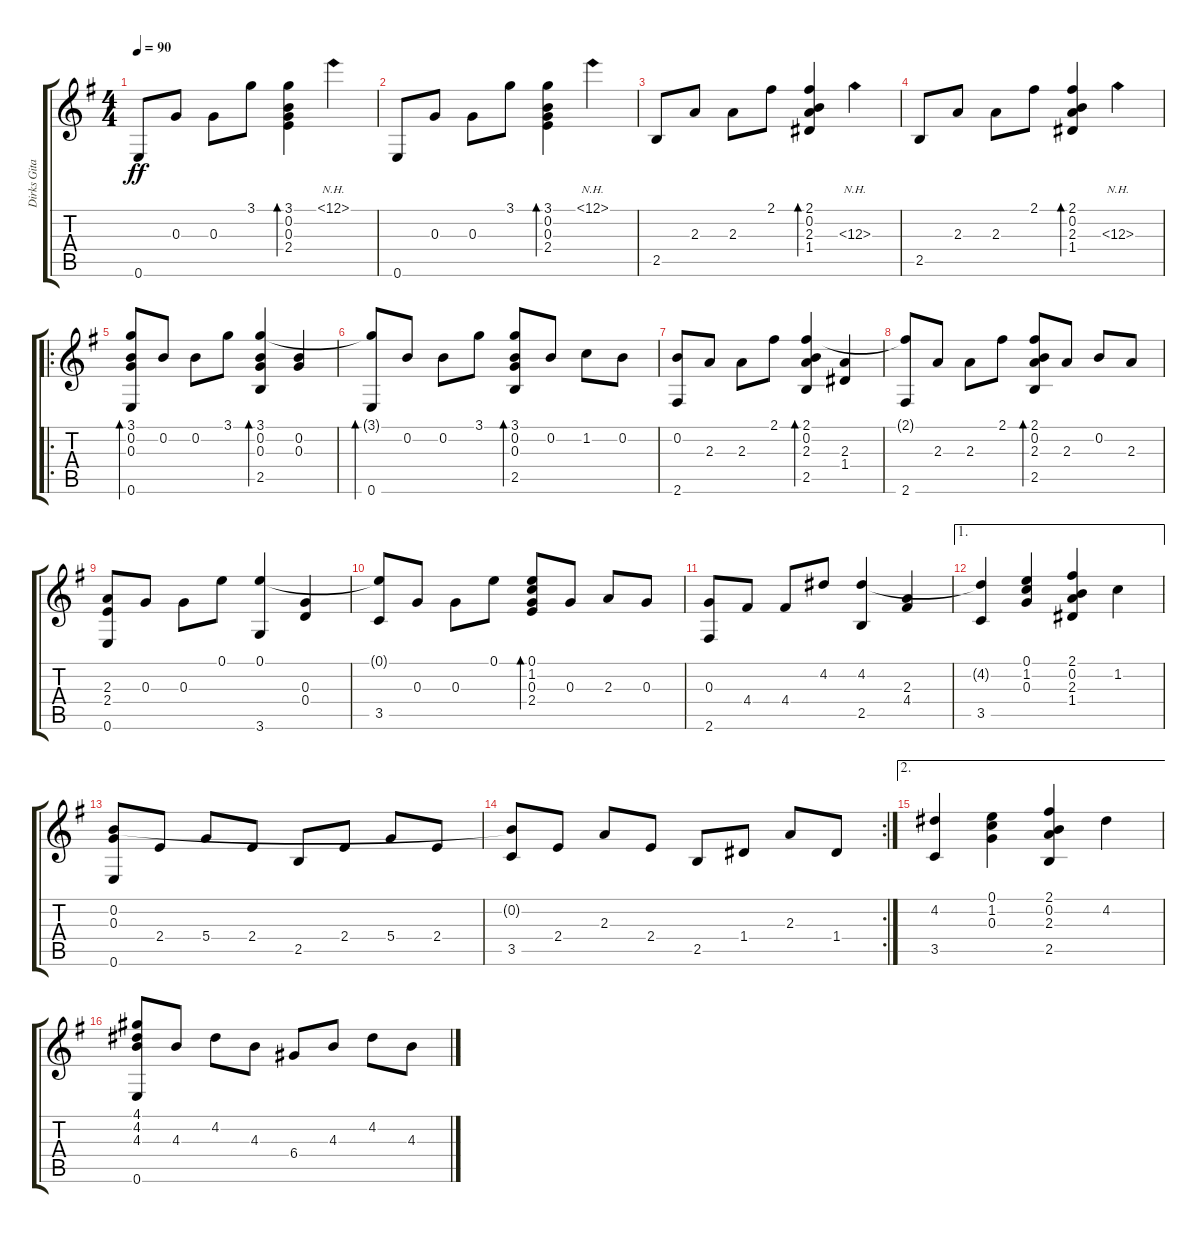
\track ("Dirks Gitarre" "Dirks Gita") {instrument acousticguitarnylon}
\staff {score tabs}
\tuning (E4 B3 G3 D3 A2 E2) {hide}
\ts (4 4)
\tempo 90
\clef g2
\ks g
0.6.8{dy ff instrument acousticguitarnylon} 0.3.8{beam Up} 0.3.8 3.1.8 (3.1 0.2 0.3 2.4).4{bd 240} 12.1{nh}.4 |
0.6.8 0.3.8{beam Up} 0.3.8 3.1.8 (3.1 0.2 0.3 2.4).4{bd 240} 12.1{nh}.4 |
2.5.8 2.3.8{beam Up} 2.3.8 2.1.8 (2.1 0.2 2.3 1.4).4{bd 240} 12.3{nh}.4 |
2.5.8 2.3.8{beam Up} 2.3.8 2.1.8 (2.1 0.2 2.3 1.4).4{bd 240} 12.3{nh}.4 |
\ro
(3.1 0.2 0.3 0.6).8{bd 240} 0.2.8 0.2.8 3.1.8 (3.1 0.2 0.3 2.5).4{bd 240} (0.2 0.3).4 |
(3.1{t} 0.6).8{bd 240} 0.2.8 0.2.8 3.1.8 (3.1 0.2 0.3 2.5).8{bd 240} 0.2.8 1.2.8 0.2.8 |
(0.2 2.6).8 2.3.8 2.3.8 2.1.8 (2.1 0.2 2.3 2.5).4{bd 240} (2.3 1.4).4 |
(2.1{t} 2.6).8 2.3.8 2.3.8 2.1.8 (2.1 0.2 2.3 2.5).8{bd 240} 2.3.8 0.2.8 2.3.8 |
(2.3 2.4 0.6).8 0.3.8 0.3.8 0.1.8 (0.1 3.6).4 (0.3 0.4).4 |
(0.1{t} 3.5).8 0.3.8 0.3.8 0.1.8 (0.1 1.2 0.3 2.4).8{bd 240} 0.3.8 2.3.8 0.3.8 |
(0.3 2.6).8 4.4.8 4.4.8 4.2.8 (4.2 2.5).4 (2.3 4.4).4 |
\ae 1
(4.2{t} 3.5).4 (0.1 1.2 0.3).4{beam Up} (2.1 0.2 2.3 1.4).4{beam Up} 1.2.4 |
(0.2 0.3 0.6).8 2.4.8 5.4.8 2.4.8 2.5.8 2.4.8 5.4.8 2.4.8 |
\rc 2
(0.2{t} 3.5).8 2.4.8 2.3.8 2.4.8 2.5.8 1.4.8 2.3.8 1.4.8 |
\ae 2
(4.2 3.5).4 (0.1 1.2 0.3).4 (2.1 0.2 2.3 2.5).4 4.2.4 |
(4.1 4.2 4.3 0.6).8 4.3.8 4.2.8 4.3.8 6.4.8 4.3.8 4.2.8 4.3.8
